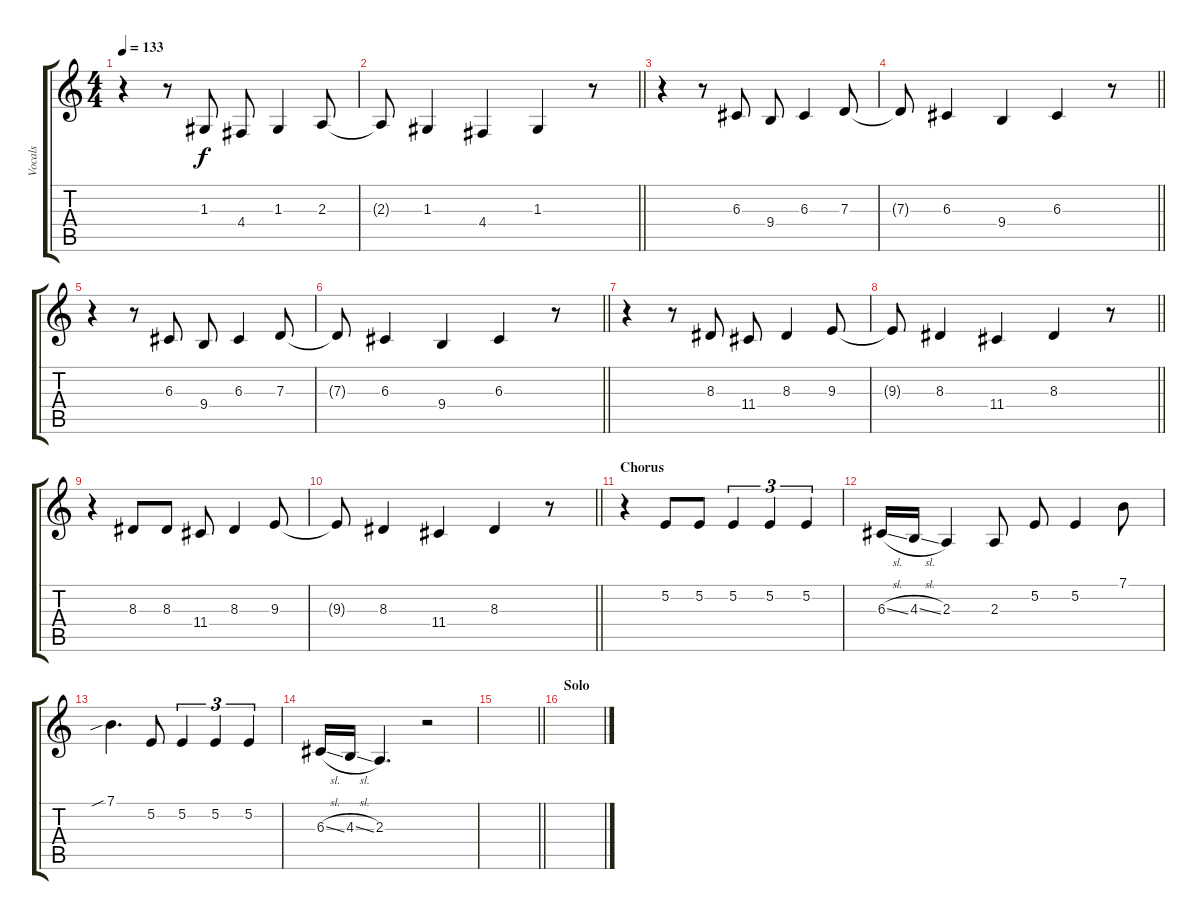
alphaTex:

\track ("Vocals" "Vocals") {instrument lead1square}
\staff {score tabs}
\tuning (E4 B3 G3 D3 A2 E2) {hide}
\ts (4 4)
\tempo 133
\clef g2
\ks c
r.4{dy f} r.8 1.3.8 4.4.8 1.3.4 2.3.8 |
\barLineRight lightlight
2.3{t}.8 1.3.4 4.4.4 1.3.4 r.8 |
r.4 r.8 6.3.8 9.4.8 6.3.4 7.3.8 |
\barLineRight lightlight
7.3{t}.8 6.3.4 9.4.4 6.3.4 r.8 |
r.4 r.8 6.3.8 9.4.8 6.3.4 7.3.8 |
\barLineRight lightlight
7.3{t}.8 6.3.4 9.4.4 6.3.4 r.8 |
r.4 r.8 8.3.8 11.4.8 8.3.4 9.3.8 |
\barLineRight lightlight
9.3{t}.8 8.3.4 11.4.4 8.3.4 r.8 |
r.4 8.3.8 8.3.8 11.4.8 8.3.4 9.3.8 |
\barLineRight lightlight
9.3{t}.8 8.3.4 11.4.4 8.3.4 r.8 |
\section ("" "Chorus")
r.4 5.2.8 5.2.8 5.2.4{tu (3 2)} 5.2.4{tu (3 2)} 5.2.4{tu (3 2)} |
6.3{sl}.16 4.3{sl}.16 2.3.4 2.3.8 5.2.8 5.2.4 7.1.8 |
7.1{sib}.4{d} 5.2.8 5.2.4{tu (3 2)} 5.2.4{tu (3 2)} 5.2.4{tu (3 2)} |
6.3{sl}.16 4.3{sl}.16 2.3.4{d} r.2 |
\barLineRight lightlight
|
\section ("" "Solo")
